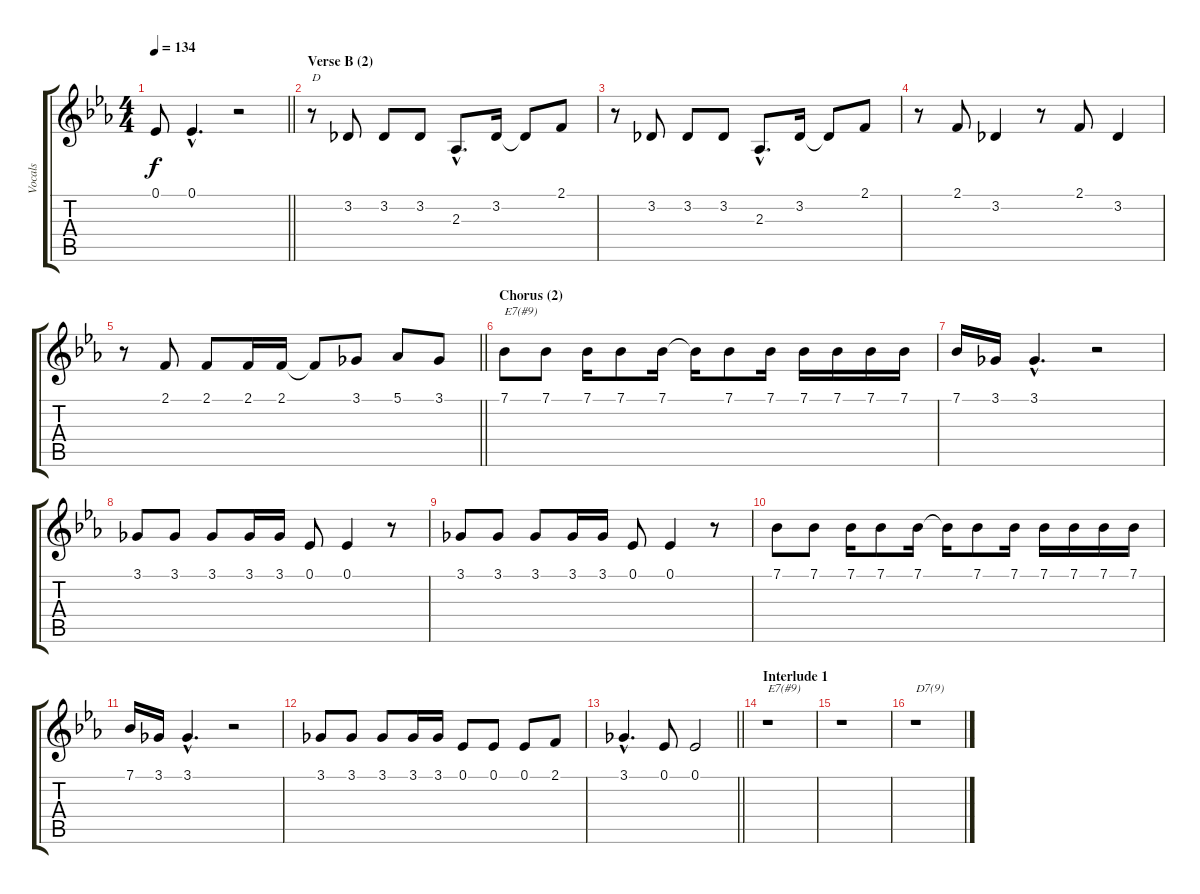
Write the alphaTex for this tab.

\track ("Vocals" "Vocals") {instrument sopranosax}
\staff {score tabs}
\tuning (Eb4 Bb3 Gb3 Db3 Ab2 Eb2) {hide}
\ts (4 4)
\tempo 134
\clef g2
\barLineRight lightlight
\ks eb
0.1.8{dy f} 0.1{hac}.4{d} r.2 |
\section ("" "Verse B (2)")
r.8{txt "D"} 3.2.8 3.2.8 3.2.8 2.3{hac}.8{d} 3.2.16 3.2{t}.8 2.1.8 |
r.8 3.2.8 3.2.8 3.2.8 2.3{hac}.8{d} 3.2.16 3.2{t}.8 2.1.8 |
r.8 2.1.8 3.2.4 r.8 2.1.8 3.2.4 |
\barLineRight lightlight
r.8 2.1.8 2.1.8 2.1.16 2.1.16 2.1{t}.8 3.1.8 5.1.8 3.1.8 |
\section ("" "Chorus (2)")
7.1.8{txt "E7(#9)"} 7.1.8 7.1.16 7.1.8 7.1.16 7.1{t}.16 7.1.8 7.1.16 7.1.16 7.1.16 7.1.16 7.1.16 |
7.1.16 3.1.16 3.1{hac}.4{d} r.2 |
3.1.8 3.1.8 3.1.8 3.1.16 3.1.16 0.1.8 0.1.4 r.8 |
3.1.8 3.1.8 3.1.8 3.1.16 3.1.16 0.1.8 0.1.4 r.8 |
7.1.8 7.1.8 7.1.16 7.1.8 7.1.16 7.1{t}.16 7.1.8 7.1.16 7.1.16 7.1.16 7.1.16 7.1.16 |
7.1.16 3.1.16 3.1{hac}.4{d} r.2 |
3.1.8 3.1.8 3.1.8 3.1.16 3.1.16 0.1.8 0.1.8 0.1.8 2.1.8 |
\barLineRight lightlight
3.1{hac}.4{d} 0.1.8 0.1.2 |
\section ("" "Interlude 1")
r.1{txt "E7(#9)"} |
r.1 |
r.1{txt "D7(9)"}
